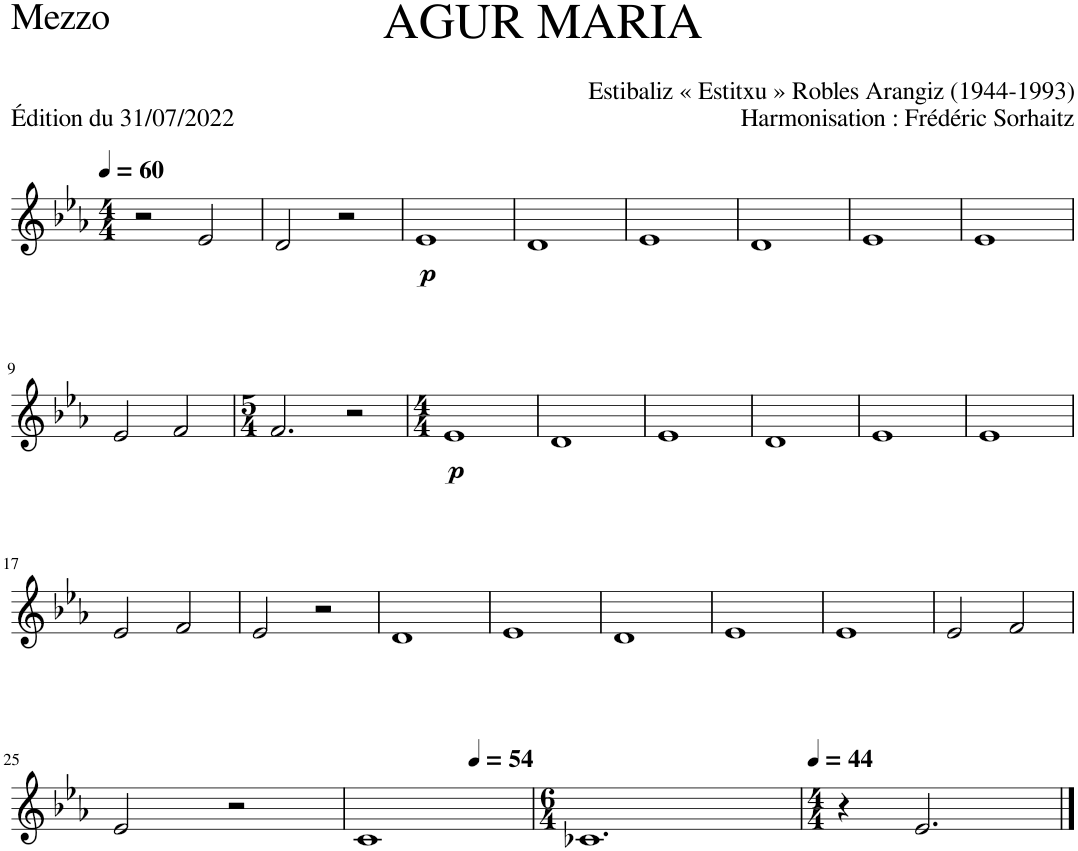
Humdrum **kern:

**kern	**dynam
*part1	*part1
*staff1	*staff1
*I"Mezzo-soprano	*
*I'Mzs.	*
*clefG2	*
*k[b-e-a-]	*
*M4/4	*
*MM60	*
=1	=1
2r	.
2e-/	.
=2	=2
2d/	.
2r	.
=3	=3
!	!LO:DY:b
1e-	p
=4	=4
1d	.
=5	=5
1e-	.
=6	=6
1d	.
=7	=7
1e-	.
=8	=8
1e-	.
!!LO:LB:g=z
=9	=9
2e-/	.
2f/	.
=10	=10
*M5/4	*
2.f/	.
2r	.
=11	=11
*M4/4	*
!	!LO:DY:b
1e-	p
=12	=12
1d	.
=13	=13
1e-	.
=14	=14
1d	.
=15	=15
1e-	.
=16	=16
1e-	.
!!LO:LB:g=z
=17	=17
2e-/	.
2f/	.
=18	=18
2e-/	.
2r	.
=19	=19
1d	.
=20	=20
1e-	.
=21	=21
1d	.
=22	=22
1e-	.
=23	=23
1e-	.
=24	=24
2e-/	.
2f/	.
!!LO:LB:g=z
=25	=25
2e-/	.
2r	.
=26	=26
*^	*
1c	4ryy	.
*MM54	*	*
.	2.ryy	.
*v	*v	*
=27	=27
*M6/4	*
1.c-X	.
=28	=28
*M4/4	*
*MM44	*
4r	.
2.e-/	.
==	==
*-	*-
